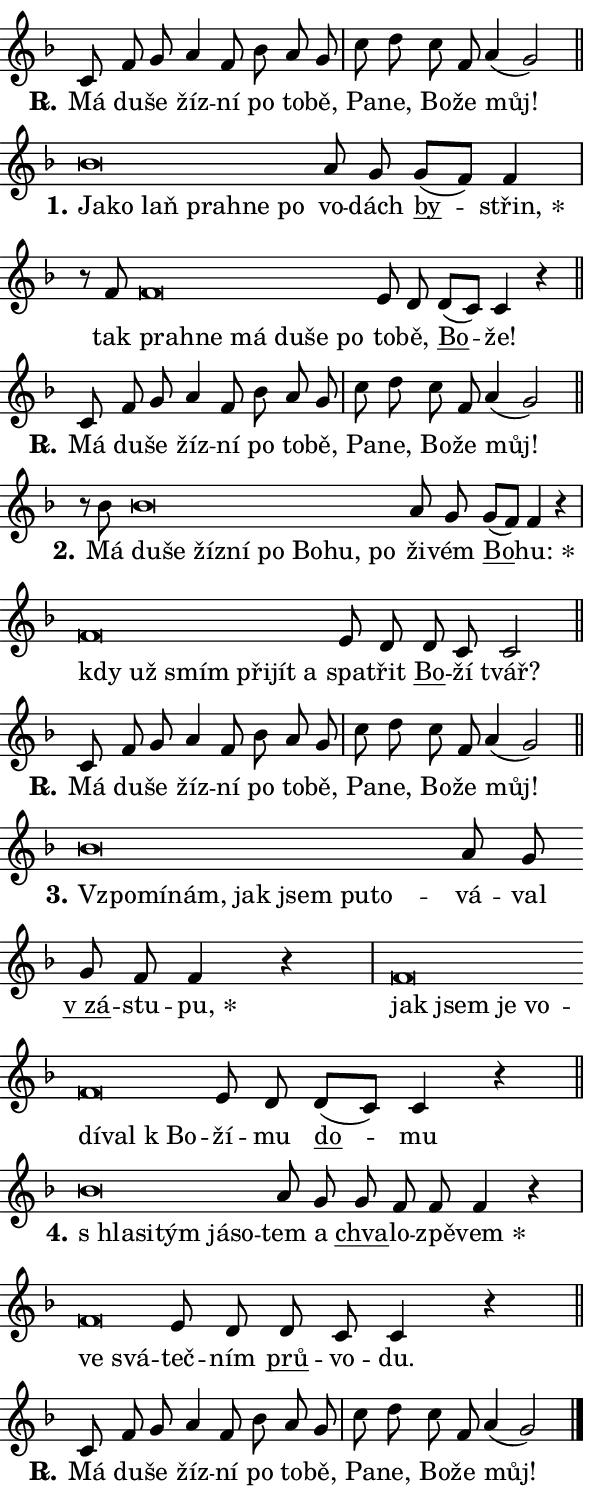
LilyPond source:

\version "2.24.0"
\header { tagline = "" }
\paper {
  indent = 0\cm
  top-margin = 0\cm
  right-margin = 0.13\cm % to fit lyric hyphens
  bottom-margin = 0\cm
  left-margin = 0\cm
  paper-width = 10\cm
  page-breaking = #ly:one-page-breaking
  system-system-spacing.basic-distance = #11
  score-system-spacing.basic-distance = #11
  ragged-last = ##f
}


%% Author: Thomas Morley
%% https://lists.gnu.org/archive/html/lilypond-user/2020-05/msg00002.html
#(define (line-position grob)
"Returns position of @var[grob} in current system:
   @code{'start}, if at first time-step
   @code{'end}, if at last time-step
   @code{'middle} otherwise
"
  (let* ((col (ly:item-get-column grob))
         (ln (ly:grob-object col 'left-neighbor))
         (rn (ly:grob-object col 'right-neighbor))
         (col-to-check-left (if (ly:grob? ln) ln col))
         (col-to-check-right (if (ly:grob? rn) rn col))
         (break-dir-left
           (and
             (ly:grob-property col-to-check-left 'non-musical #f)
             (ly:item-break-dir col-to-check-left)))
         (break-dir-right
           (and
             (ly:grob-property col-to-check-right 'non-musical #f)
             (ly:item-break-dir col-to-check-right))))
        (cond ((eqv? 1 break-dir-left) 'start)
              ((eqv? -1 break-dir-right) 'end)
              (else 'middle))))

#(define (tranparent-at-line-position vctor)
  (lambda (grob)
  "Relying on @code{line-position} select the relevant enry from @var{vctor}.
Used to determine transparency,"
    (case (line-position grob)
      ((end) (not (vector-ref vctor 0)))
      ((middle) (not (vector-ref vctor 1)))
      ((start) (not (vector-ref vctor 2))))))

noteHeadBreakVisibility =
#(define-music-function (break-visibility)(vector?)
"Makes @code{NoteHead}s transparent relying on @var{break-visibility}"
#{
  \override NoteHead.transparent =
    #(tranparent-at-line-position break-visibility)
#})

#(define delete-ledgers-for-transparent-note-heads
  (lambda (grob)
    "Reads whether a @code{NoteHead} is transparent.
If so this @code{NoteHead} is removed from @code{'note-heads} from
@var{grob}, which is supposed to be @code{LedgerLineSpanner}.
As a result ledgers are not printed for this @code{NoteHead}"
    (let* ((nhds-array (ly:grob-object grob 'note-heads))
           (nhds-list
             (if (ly:grob-array? nhds-array)
                 (ly:grob-array->list nhds-array)
                 '()))
           ;; Relies on the transparent-property being done before
           ;; Staff.LedgerLineSpanner.after-line-breaking is executed.
           ;; This is fragile ...
           (to-keep
             (remove
               (lambda (nhd)
                 (ly:grob-property nhd 'transparent #f))
               nhds-list)))
      ;; TODO find a better method to iterate over grob-arrays, similiar
      ;; to filter/remove etc for lists
      ;; For now rebuilt from scratch
      (set! (ly:grob-object grob 'note-heads)  '())
      (for-each
        (lambda (nhd)
          (ly:pointer-group-interface::add-grob grob 'note-heads nhd))
        to-keep))))

squashNotes = {
  \override NoteHead.X-extent = #'(-0.2 . 0.2)
  \override NoteHead.Y-extent = #'(-0.75 . 0)
  \override NoteHead.stencil =
    #(lambda (grob)
       (let ((pos (ly:grob-property grob 'staff-position)))
         (begin
           (if (< pos -7) (display "ERROR: Lower brevis then expected\n") (display ""))
           (if (<= pos -6) ly:text-interface::print ly:note-head::print))))
}
unSquashNotes = {
  \revert NoteHead.X-extent
  \revert NoteHead.Y-extent
  \revert NoteHead.stencil
}

hideNotes = \noteHeadBreakVisibility #begin-of-line-visible
unHideNotes = \noteHeadBreakVisibility #all-visible

% work-around for resetting accidentals
% https://lilypond.org/doc/v2.23/Documentation/notation/displaying-rhythms#unmetered-music
cadenzaMeasure = {
  \cadenzaOff
  \partial 1024 s1024
  \cadenzaOn
}

#(define-markup-command (accent layout props text) (markup?)
  "Underline accented syllable"
  (interpret-markup layout props
    #{\markup \override #'(offset . 4.3) \underline { #text }#}))

responsum = \markup \concat {
  "R" \hspace #-1.05 \path #0.1 #'((moveto 0 0.07) (lineto 0.9 0.8)) \hspace #0.05 "."
}

spaceSize = #0.6828661417322834 % exact space size for TeX Gyre Schola

\layout {
  \context {
    \Staff
    \remove "Time_signature_engraver"
    \override LedgerLineSpanner.after-line-breaking = #delete-ledgers-for-transparent-note-heads
  }
  \context {
    \Lyrics {
      \override LyricSpace.minimum-distance = \spaceSize
      \override LyricText.font-name = #"TeX Gyre Schola"
      \override LyricText.font-size = 1
      \override StanzaNumber.font-name = #"TeX Gyre Schola Bold"
      \override StanzaNumber.font-size = 1
    }
  }
  \context {
    \Score 
    \override NoteHead.text =
      #(lambda (grob) 
        (let ((pos (ly:grob-property grob 'staff-position)))
          #{\markup {
            \combine
              \halign #-0.55 \raise #(if (= pos -6) 0 0.5) \override #'(thickness . 2) \draw-line #'(3.2 . 0)
              \musicglyph "noteheads.sM1"
          }#}))
  }
}

% magnetic-lyrics.ily
%
%   written by
%     Jean Abou Samra <jean@abou-samra.fr>
%     Werner Lemberg <wl@gnu.org>
%
%   adapted by
%     Jiri Hon <jiri.hon@gmail.com>
%
% Version 2022-Apr-15

% https://www.mail-archive.com/lilypond-user@gnu.org/msg149350.html

#(define (Left_hyphen_pointer_engraver context)
   "Collect syllable-hyphen-syllable occurrences in lyrics and store
them in properties.  This engraver only looks to the left.  For
example, if the lyrics input is @code{foo -- bar}, it does the
following.

@itemize @bullet
@item
Set the @code{text} property of the @code{LyricHyphen} grob between
@q{foo} and @q{bar} to @code{foo}.

@item
Set the @code{left-hyphen} property of the @code{LyricText} grob with
text @q{foo} to the @code{LyricHyphen} grob between @q{foo} and
@q{bar}.
@end itemize

Use this auxiliary engraver in combination with the
@code{lyric-@/text::@/apply-@/magnetic-@/offset!} hook."
   (let ((hyphen #f)
         (text #f))
     (make-engraver
      (acknowledgers
       ((lyric-syllable-interface engraver grob source-engraver)
        (set! text grob)))
      (end-acknowledgers
       ((lyric-hyphen-interface engraver grob source-engraver)
        ;(when (not (grob::has-interface grob 'lyric-space-interface))
          (set! hyphen grob)));)
      ((stop-translation-timestep engraver)
       (when (and text hyphen)
         (ly:grob-set-object! text 'left-hyphen hyphen))
       (set! text #f)
       (set! hyphen #f)))))

#(define (lyric-text::apply-magnetic-offset! grob)
   "If the space between two syllables is less than the value in
property @code{LyricText@/.details@/.squash-threshold}, move the right
syllable to the left so that it gets concatenated with the left
syllable.

Use this function as a hook for
@code{LyricText@/.after-@/line-@/breaking} if the
@code{Left_@/hyphen_@/pointer_@/engraver} is active."
   (let ((hyphen (ly:grob-object grob 'left-hyphen #f)))
     (when hyphen
       (let ((left-text (ly:spanner-bound hyphen LEFT)))
         (when (grob::has-interface left-text 'lyric-syllable-interface)
           (let* ((common (ly:grob-common-refpoint grob left-text X))
                  (this-x-ext (ly:grob-extent grob common X))
                  (left-x-ext
                   (begin
                     ;; Trigger magnetism for left-text.
                     (ly:grob-property left-text 'after-line-breaking)
                     (ly:grob-extent left-text common X)))
                  ;; `delta` is the gap width between two syllables.
                  (delta (- (interval-start this-x-ext)
                            (interval-end left-x-ext)))
                  (details (ly:grob-property grob 'details))
                  (threshold (assoc-get 'squash-threshold details 0.2)))
             (when (< delta threshold)
               (let* (;; We have to manipulate the input text so that
                      ;; ligatures crossing syllable boundaries are not
                      ;; disabled.  For languages based on the Latin
                      ;; script this is essentially a beautification.
                      ;; However, for non-Western scripts it can be a
                      ;; necessity.
                      (lt (ly:grob-property left-text 'text))
                      (rt (ly:grob-property grob 'text))
                      (is-space (grob::has-interface hyphen 'lyric-space-interface))
                      (space (if is-space " " ""))
                      (extra-delta (if is-space spaceSize 0))
                      ;; Append new syllable.
                      (ltrt-space (if (and (string? lt) (string? rt))
                                (string-append lt space rt)
                                (make-concat-markup (list lt space rt))))
                      ;; Right-align `ltrt` to the right side.
                      (ltrt-space-markup (grob-interpret-markup
                               grob
                               (make-translate-markup
                                (cons (interval-length this-x-ext) 0)
                                (make-right-align-markup ltrt-space)))))
                 (begin
                   ;; Don't print `left-text`.
                   (ly:grob-set-property! left-text 'stencil #f)
                   ;; Set text and stencil (which holds all collected
                   ;; syllables so far) and shift it to the left.
                   (ly:grob-set-property! grob 'text ltrt-space)
                   (ly:grob-set-property! grob 'stencil ltrt-space-markup)
                   (ly:grob-translate-axis! grob (- (- delta extra-delta)) X))))))))))


#(define (lyric-hyphen::displace-bounds-first grob)
   ;; Make very sure this callback isn't triggered too early.
   (let ((left (ly:spanner-bound grob LEFT))
         (right (ly:spanner-bound grob RIGHT)))
     (ly:grob-property left 'after-line-breaking)
     (ly:grob-property right 'after-line-breaking)
     (ly:lyric-hyphen::print grob)))

squashThreshold = #0.4

\layout {
  \context {
    \Lyrics
    \consists #Left_hyphen_pointer_engraver
    \override LyricText.after-line-breaking =
      #lyric-text::apply-magnetic-offset!
    \override LyricHyphen.stencil = #lyric-hyphen::displace-bounds-first
    \override LyricText.details.squash-threshold = \squashThreshold
    \override LyricHyphen.minimum-distance = 0
    \override LyricHyphen.minimum-length = \squashThreshold
  }
}

squashText = \override LyricText.details.squash-threshold = 9999
unSquashText = \override LyricText.details.squash-threshold = \squashThreshold

leftText = \override LyricText.self-alignment-X = #LEFT
unLeftText = \revert LyricText.self-alignment-X

starOffset = #(lambda (grob) 
                (let ((x_offset (ly:self-alignment-interface::aligned-on-x-parent grob)))
                  (if (= x_offset 0) 0 (+ x_offset 1.2))))

star = #(define-music-function (syllable)(string?)
"Append star separator at the end of a syllable"
#{
  \once \override LyricText.X-offset = #starOffset
  \lyricmode { \markup {
    #syllable
    \override #'((font-name . "TeX Gyre Schola Bold")) \hspace #0.2 \lower #0.65 \larger "*"
  } }
#})

starAccent = #(define-music-function (syllable)(string?)
"Append star separator at the end of a syllable and make accent"
#{
  \once \override LyricText.X-offset = #starOffset
  \lyricmode { \markup {
    \accent #syllable
    \override #'((font-name . "TeX Gyre Schola Bold")) \hspace #0.2 \lower #0.65 \larger "*"
  } }
#})

breath = #(define-music-function (syllable)(string?)
"Append breathing indicator at the end of a syllable"
#{
  \lyricmode { \markup { #syllable "+" } }
#})

optionalBreath = #(define-music-function (syllable)(string?)
"Append optional breathing indicator at the end of a syllable"
#{
  \lyricmode { \markup { #syllable "(+)" } }
#})


\score {
    <<
        \new Voice = "melody" { \cadenzaOn \key f \major \relative { c'8 f g a4 f8 bes a g \cadenzaMeasure \bar "|" c d \bar "" c f, \bar "" a4( g2) \cadenzaMeasure \bar "||" \break } }
        \new Lyrics \lyricsto "melody" { \lyricmode { \set stanza = \responsum
Má du -- še žíz -- ní po to -- bě, Pa -- ne, Bo -- že můj! } }
    >>
    \layout {}
}

\score {
    <<
        \new Voice = "melody" { \cadenzaOn \key f \major \relative { \squashNotes bes'\breve*1/16 \hideNotes \breve*1/16 \bar "" \breve*1/16 \bar "" \breve*1/16 \bar "" \breve*1/16 \breve*1/16 \bar "" \unHideNotes \unSquashNotes a8 g \bar "" g[( f)] f4 \cadenzaMeasure \bar "|" r8 f8 \squashNotes f\breve*1/16 \hideNotes \breve*1/16 \bar "" \breve*1/16 \bar "" \breve*1/16 \bar "" \breve*1/16 \breve*1/16 \bar "" \unHideNotes \unSquashNotes e8 d \bar "" d[( c)] c4 r \cadenzaMeasure \bar "||" \break } }
        \new Lyrics \lyricsto "melody" { \lyricmode { \set stanza = "1."
\leftText Ja -- \squashText ko laň pra -- hne po \unLeftText \unSquashText vo -- dách \markup \accent by -- \star střin, tak \leftText pra -- \squashText hne má du -- še po \unLeftText \unSquashText to -- bě, \markup \accent Bo -- že! } }
    >>
    \layout {}
}

\score {
    <<
        \new Voice = "melody" { \cadenzaOn \key f \major \relative { c'8 f g a4 f8 bes a g \cadenzaMeasure \bar "|" c d \bar "" c f, \bar "" a4( g2) \cadenzaMeasure \bar "||" \break } }
        \new Lyrics \lyricsto "melody" { \lyricmode { \set stanza = \responsum
Má du -- še žíz -- ní po to -- bě, Pa -- ne, Bo -- že můj! } }
    >>
    \layout {}
}

\score {
    <<
        \new Voice = "melody" { \cadenzaOn \key f \major \relative { r8 bes'8 \squashNotes bes\breve*1/16 \hideNotes \breve*1/16 \bar "" \breve*1/16 \bar "" \breve*1/16 \bar "" \breve*1/16 \bar "" \breve*1/16 \bar "" \breve*1/16 \breve*1/16 \bar "" \unHideNotes \unSquashNotes a8 g \bar "" g[( f)] f4 r \cadenzaMeasure \bar "|" \squashNotes f\breve*1/16 \hideNotes \breve*1/16 \bar "" \breve*1/16 \bar "" \breve*1/16 \bar "" \breve*1/16 \breve*1/16 \bar "" \unHideNotes \unSquashNotes e8 d \bar "" d c c2 \cadenzaMeasure \bar "||" \break } }
        \new Lyrics \lyricsto "melody" { \lyricmode { \set stanza = "2."
Má \leftText du -- \squashText še žíz -- ní po Bo -- hu, po \unLeftText \unSquashText ži -- vém \markup \accent Bo -- \star hu: \leftText kdy \squashText už smím při -- jít a \unLeftText \unSquashText spa -- třit \markup \accent Bo -- ží tvář? } }
    >>
    \layout {}
}

\score {
    <<
        \new Voice = "melody" { \cadenzaOn \key f \major \relative { c'8 f g a4 f8 bes a g \cadenzaMeasure \bar "|" c d \bar "" c f, \bar "" a4( g2) \cadenzaMeasure \bar "||" \break } }
        \new Lyrics \lyricsto "melody" { \lyricmode { \set stanza = \responsum
Má du -- še žíz -- ní po to -- bě, Pa -- ne, Bo -- že můj! } }
    >>
    \layout {}
}

\score {
    <<
        \new Voice = "melody" { \cadenzaOn \key f \major \relative { \squashNotes bes'\breve*1/16 \hideNotes \breve*1/16 \bar "" \breve*1/16 \bar "" \breve*1/16 \bar "" \breve*1/16 \bar "" \breve*1/16 \breve*1/16 \bar "" \unHideNotes \unSquashNotes a8 g \bar "" g f f4 r \cadenzaMeasure \bar "|" \squashNotes f\breve*1/16 \hideNotes \breve*1/16 \bar "" \breve*1/16 \bar "" \breve*1/16 \bar "" \breve*1/16 \bar "" \breve*1/16 \breve*1/16 \bar "" \unHideNotes \unSquashNotes e8 d \bar "" d[( c)] c4 r \cadenzaMeasure \bar "||" \break } }
        \new Lyrics \lyricsto "melody" { \lyricmode { \set stanza = "3."
\leftText Vzpo -- \squashText mí -- nám, jak jsem pu -- to -- \unLeftText \unSquashText vá -- val \markup \accent "v zá" -- stu -- \star pu, \leftText jak \squashText jsem je vo -- dí -- val "k Bo" -- \unLeftText \unSquashText ží -- mu \markup \accent do -- mu } }
    >>
    \layout {}
}

\score {
    <<
        \new Voice = "melody" { \cadenzaOn \key f \major \relative { \squashNotes bes'\breve*1/16 \hideNotes \breve*1/16 \bar "" \breve*1/16 \bar "" \breve*1/16 \breve*1/16 \bar "" \unHideNotes \unSquashNotes a8 g \bar "" g f f f4 r \cadenzaMeasure \bar "|" \squashNotes f\breve*1/16 \hideNotes \breve*1/16 \bar "" \unHideNotes \unSquashNotes e8 d \bar "" d c c4 r \cadenzaMeasure \bar "||" \break } }
        \new Lyrics \lyricsto "melody" { \lyricmode { \set stanza = "4."
\leftText "s hla" -- \squashText si -- tým já -- so -- \unLeftText \unSquashText tem a \markup \accent chva -- lo -- zpě -- \star vem \leftText ve \squashText svá -- \unLeftText \unSquashText teč -- ním \markup \accent prů -- vo -- du. } }
    >>
    \layout {}
}

\score {
    <<
        \new Voice = "melody" { \cadenzaOn \key f \major \relative { c'8 f g a4 f8 bes a g \cadenzaMeasure \bar "|" c d \bar "" c f, \bar "" a4( g2) \cadenzaMeasure \bar "||" \break } \bar "|." }
        \new Lyrics \lyricsto "melody" { \lyricmode { \set stanza = \responsum
Má du -- še žíz -- ní po to -- bě, Pa -- ne, Bo -- že můj! } }
    >>
    \layout {}
}
